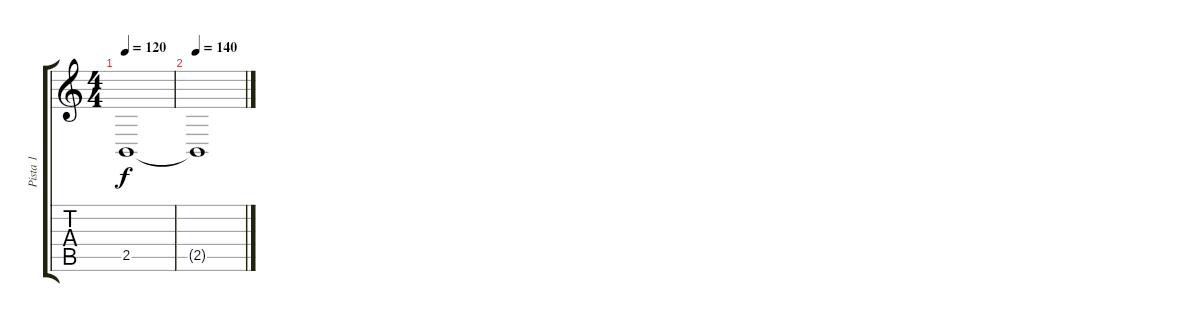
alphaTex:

\track ("Pista 1" "Pista 1") {instrument fx5brightness}
\staff {score tabs}
\tuning (E4 B3 G3 D3 A2 E2) {hide}
\ts (4 4)
\tempo 120
\clef g2
\ks c
2.5{t}.1{dy f} |
\tempo 140
2.5{t}.1
